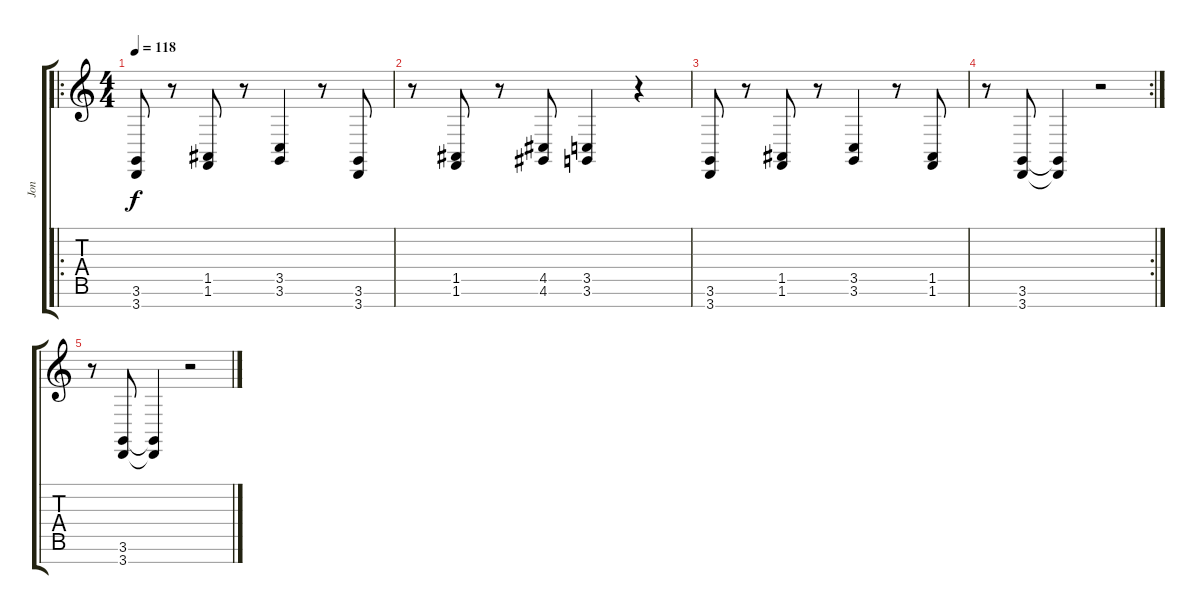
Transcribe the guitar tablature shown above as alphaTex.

\track ("Jon" "Jon") {instrument drawbarorgan}
\staff {score tabs}
\tuning (E4 B3 G3 D3 A2 E2 B1) {hide}
\ro
\ts (4 4)
\tempo 118
\clef g2
\ks c
(3.6 3.7).8{dy f instrument drawbarorgan} r.8 (1.5 1.6).8 r.8 (3.5 3.6).4 r.8 (3.6 3.7).8 |
r.8 (1.5 1.6).8 r.8 (4.5 4.6).8 (3.5 3.6).4 r.4 |
(3.6 3.7).8 r.8 (1.5 1.6).8 r.8 (3.5 3.6).4 r.8 (1.5 1.6).8 |
\rc 2
r.8 (3.6 3.7).8 (3.6{t} 3.7{t}).4 r.2 |
r.8 (3.6 3.7).8 (3.6{t} 3.7{t}).4 r.2
